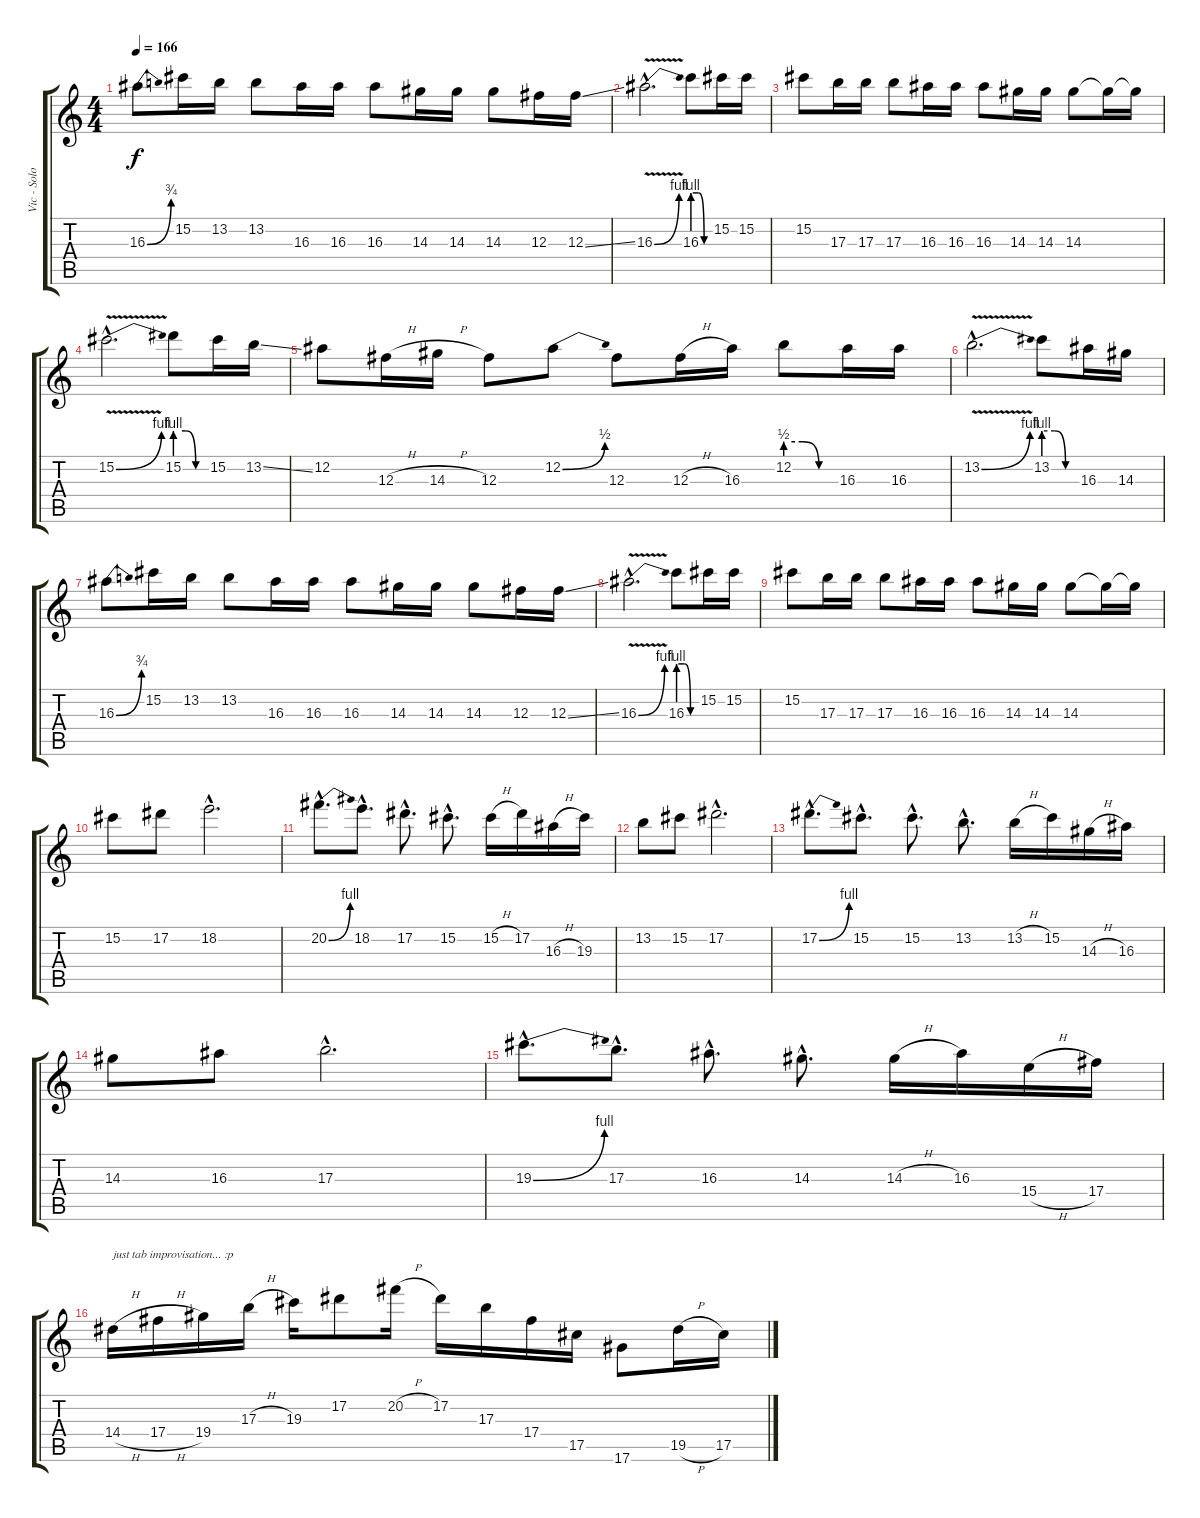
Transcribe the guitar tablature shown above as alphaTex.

\track ("Vic - Solo" "Vic - Solo") {instrument distortionguitar}
\staff {score tabs}
\tuning (Eb4 Bb3 Gb3 Db3 Ab2 Eb2) {hide}
\ts (4 4)
\tempo 166
\clef g2
\ks c
16.3{be (bend 0 0 60 3)}.8{dy f} 15.2.16 13.2.16 13.2.8 16.3.16 16.3.16 16.3.8 14.3.16 14.3.16 14.3.8 12.3.16 12.3{ss}.16 |
16.3{be (bend 0 0 60 4) v hac}.2{d} 16.3{be (custom 0 4 20 4 40 0 60 0)}.8 15.2.16 15.2.16 |
15.2.8 17.3.16 17.3.16 17.3.8 16.3.16 16.3.16 16.3.8 14.3.16 14.3.16 14.3.8 14.3{t}.16 14.3{t}.16 |
15.2{be (bend 0 0 60 4) v hac}.2{d} 15.2{be (custom 0 4 20 4 40 0 60 0)}.8 15.2.16 13.2{ss}.16 |
12.2.8 12.3{h}.16 14.3{h}.16 12.3.8 12.2{be (bend 0 0 60 2)}.8 12.3.8 12.3{h}.16 16.3.16 12.2{be (custom 0 2 20 2 40 0 60 0)}.8 16.3.16 16.3.16 |
13.2{be (bend 0 0 60 4) v hac}.2{d} 13.2{be (custom 0 4 20 4 40 0 60 0)}.8 16.3.16 14.3.16 |
16.3{be (bend 0 0 60 3)}.8 15.2.16 13.2.16 13.2.8 16.3.16 16.3.16 16.3.8 14.3.16 14.3.16 14.3.8 12.3.16 12.3{ss}.16 |
16.3{be (bend 0 0 60 4) v hac}.2{d} 16.3{be (custom 0 4 20 4 40 0 60 0)}.8 15.2.16 15.2.16 |
15.2.8 17.3.16 17.3.16 17.3.8 16.3.16 16.3.16 16.3.8 14.3.16 14.3.16 14.3.8 14.3{t}.16 14.3{t}.16 |
15.2.8 17.2.8 18.2{hac}.2{d} |
20.2{be (bend 0 0 60 4) hac}.8{d} 18.2{hac}.8{d} 17.2{hac}.8{d} 15.2{hac}.8{d} 15.2{h}.16 17.2.16 16.3{h}.16 19.3.16 |
13.2.8 15.2.8 17.2{hac}.2{d} |
17.2{be (bend 0 0 60 4) hac}.8{d} 15.2{hac}.8{d} 15.2{hac}.8{d} 13.2{hac}.8{d} 13.2{h}.16 15.2.16 14.3{h}.16 16.3.16 |
14.3.8 16.3.8 17.3{hac}.2{d} |
19.3{be (bend 0 0 60 4) hac}.8{d} 17.3{hac}.8{d} 16.3{hac}.8{d} 14.3{hac}.8{d} 14.3{h}.16 16.3.16 15.4{h}.16 17.4.16 |
14.4{h}.16{txt "just tab improvisation... :p"} 17.4{h}.16 19.4.16 17.3{h}.16 19.3.16 17.2.8 20.2{h}.16 17.2.16 17.3.16 17.4.16 17.5.16 17.6.8 19.5{h}.16 17.5.16
